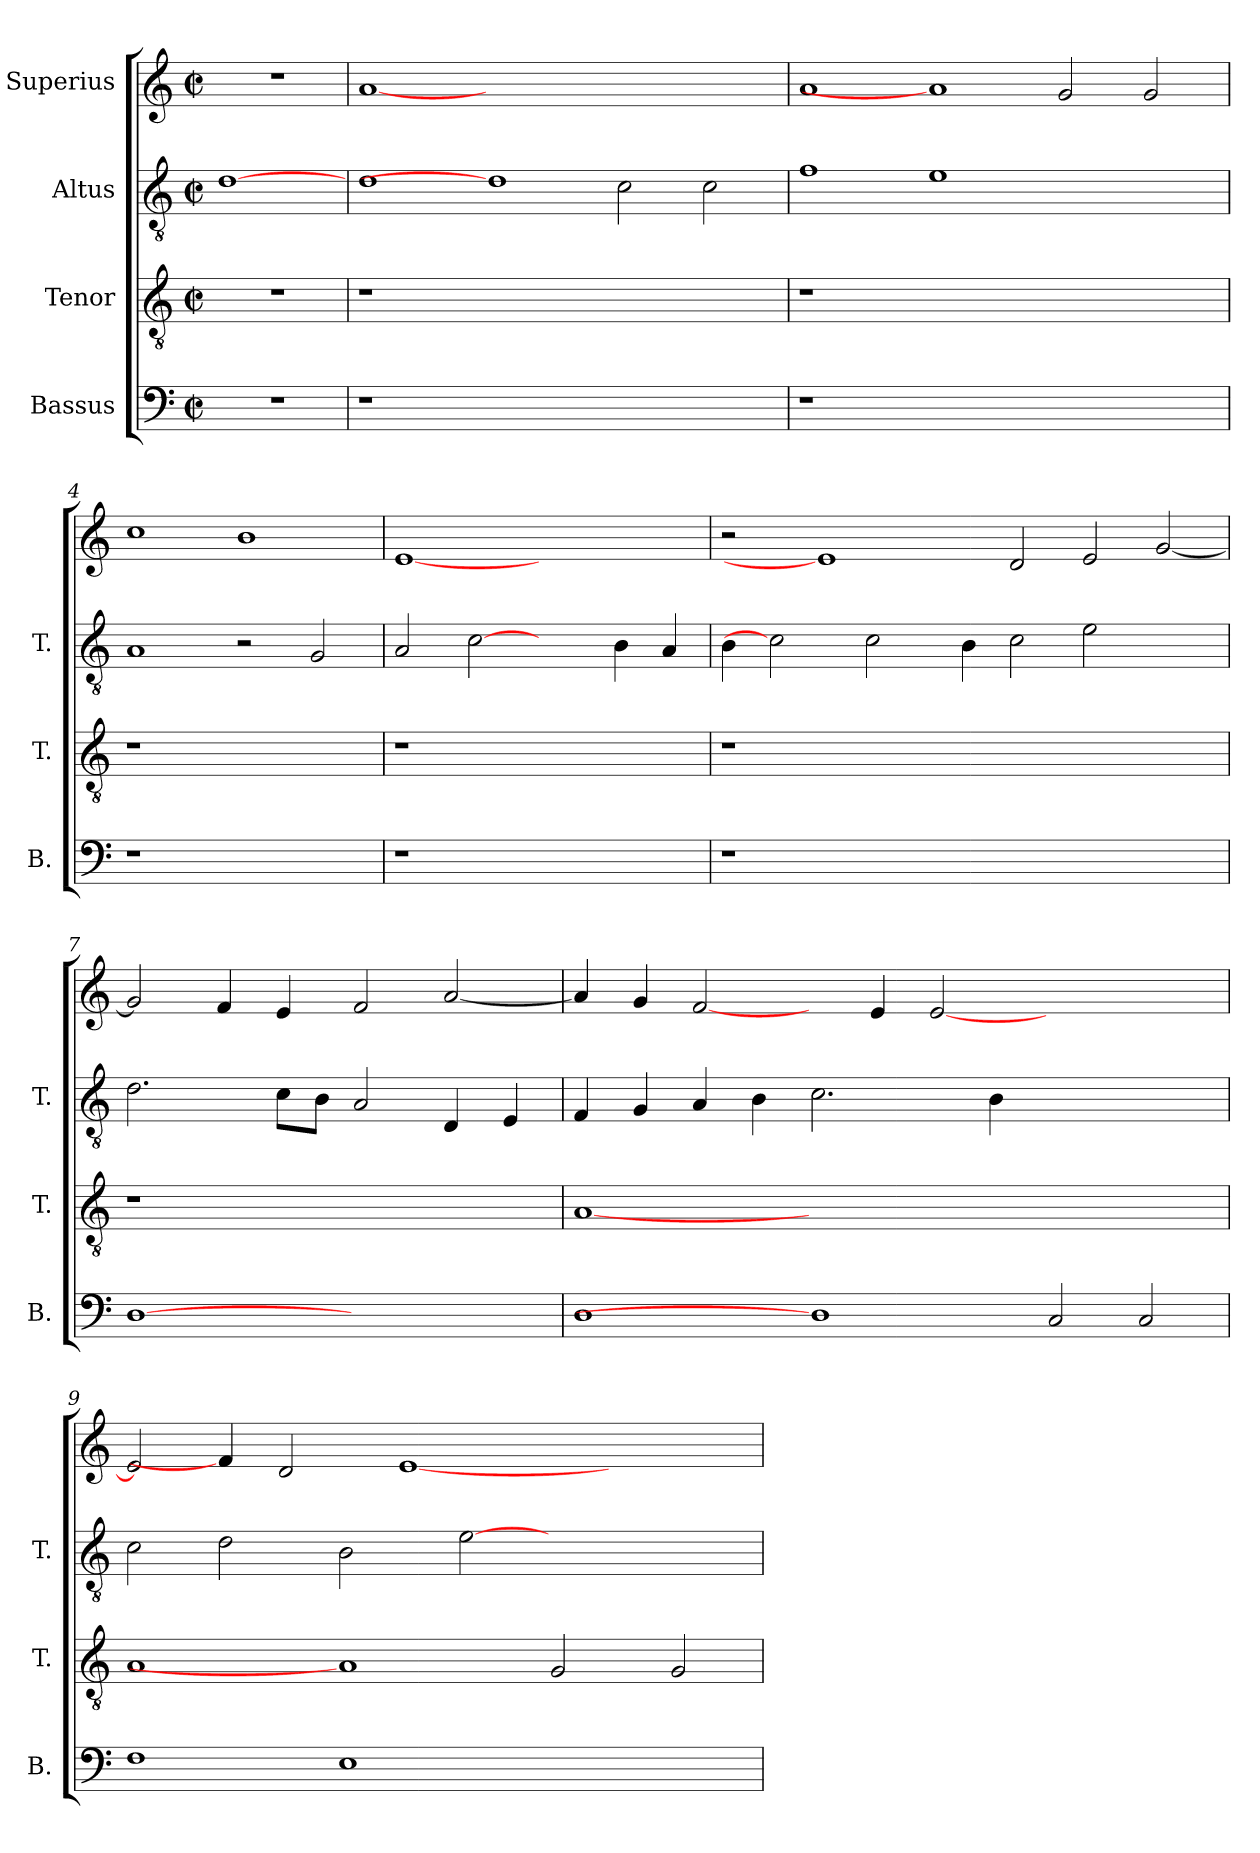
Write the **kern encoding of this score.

**kern	**kern	**kern	**kern
*part4	*part3	*part2	*part1
*staff4	*staff3	*staff2	*staff1
*I"Bassus	*I"Tenor	*I"Altus	*I"Superius
*I'B.	*I'T.	*I'T.	*
!!LO:PB:g=z
*clefF4	*clefGv2	*clefGv2	*clefG2
*	*ITrd7c12	*ITrd7c12	*
*k[]	*k[]	*k[]	*k[]
*C:	*C:	*C:	*C:
*M2/2	*M2/2	*M2/2	*M2/2
*met(c|)	*met(c|)	*met(c|)	*met(c|)
=1	=1	=1	=1
!LO:N:vis=1	!LO:N:vis=1	!	!LO:N:vis=1
1r	1r	[1Di	1r
=2	=2	=2	=2
!LO:N:vis=1	!LO:N:vis=1	!	!
1r	1r	1Di	[1ai
0ryy	0ryy	1Di]	0ryy
.	.	2Ci\	.
.	.	2Ci\	.
=3	=3	=3	=3
!LO:N:vis=1	!LO:N:vis=1	!	!
1r	1r	1Fi	1ai
0ryy	0ryy	1Ei	1ai]
.	.	1ryy	2gi/
.	.	.	2gi/
=4	=4	=4	=4
!LO:N:vis=1	!LO:N:vis=1	!	!
1r	1r	1AAi	1cci
1ryy	1ryy	2r	1bi
.	.	2GGi/	.
=5	=5	=5	=5
!LO:N:vis=1	!LO:N:vis=1	!	!
1r	1r	2AAi/	[1ei
.	.	[2Ci	.
1ryy	1ryy	2ryy	1ryy
.	.	4BBi\	.
.	.	4AAi/	.
!!LO:LB:g=z
=6	=6	=6	=6
!LO:N:vis=1	!LO:N:vis=1	!	!
1r	1r	4BBi\	2r
.	.	2Ci]	.
.	.	.	1ei]
.	.	2Ci\	.
0ryy	0ryy	.	.
.	.	4BBi\	.
.	.	2Ci\	2di/
.	.	2Ei\	2ei/
.	.	2ryy	[<2gi/
=7	=7	=7	=7
!	!LO:N:vis=1	!	!
[1Di	1r	2.Di\	2gi/]
.	.	.	4fi/
.	.	8Ci\L	4ei/
.	.	8BBi\J	.
1ryy	1ryy	2AAi/	2fi/
.	.	4DDi/	[<2ai/
.	.	4EEi/	.
=8	=8	=8	=8
1Di	[1AAi	4FFi/	4ai/]
.	.	4GGi/	4gi/
.	.	4AAi/	[2fi/
.	.	4BBi\	.
1Di]	0ryy	2.Ci\	4ryy
.	.	.	4ei/
.	.	.	[<2ei/
.	.	4BBi\	.
2Ci/	.	1ryy	1ryy
2Ci/	.	.	.
=9	=9	=9	=9
1Fi	1AAi	2Ci\	2ei/]
.	.	2Di\	4fi/]
.	.	.	2di/
1Ei	1AAi]	2BBi\	.
.	.	.	[<1ei
.	.	[>2Ei\	.
1ryy	2GGi/	1ryy	.
.	.	.	2.ryy
.	2GGi/	.	.
=	=	=	=
*-	*-	*-	*-
